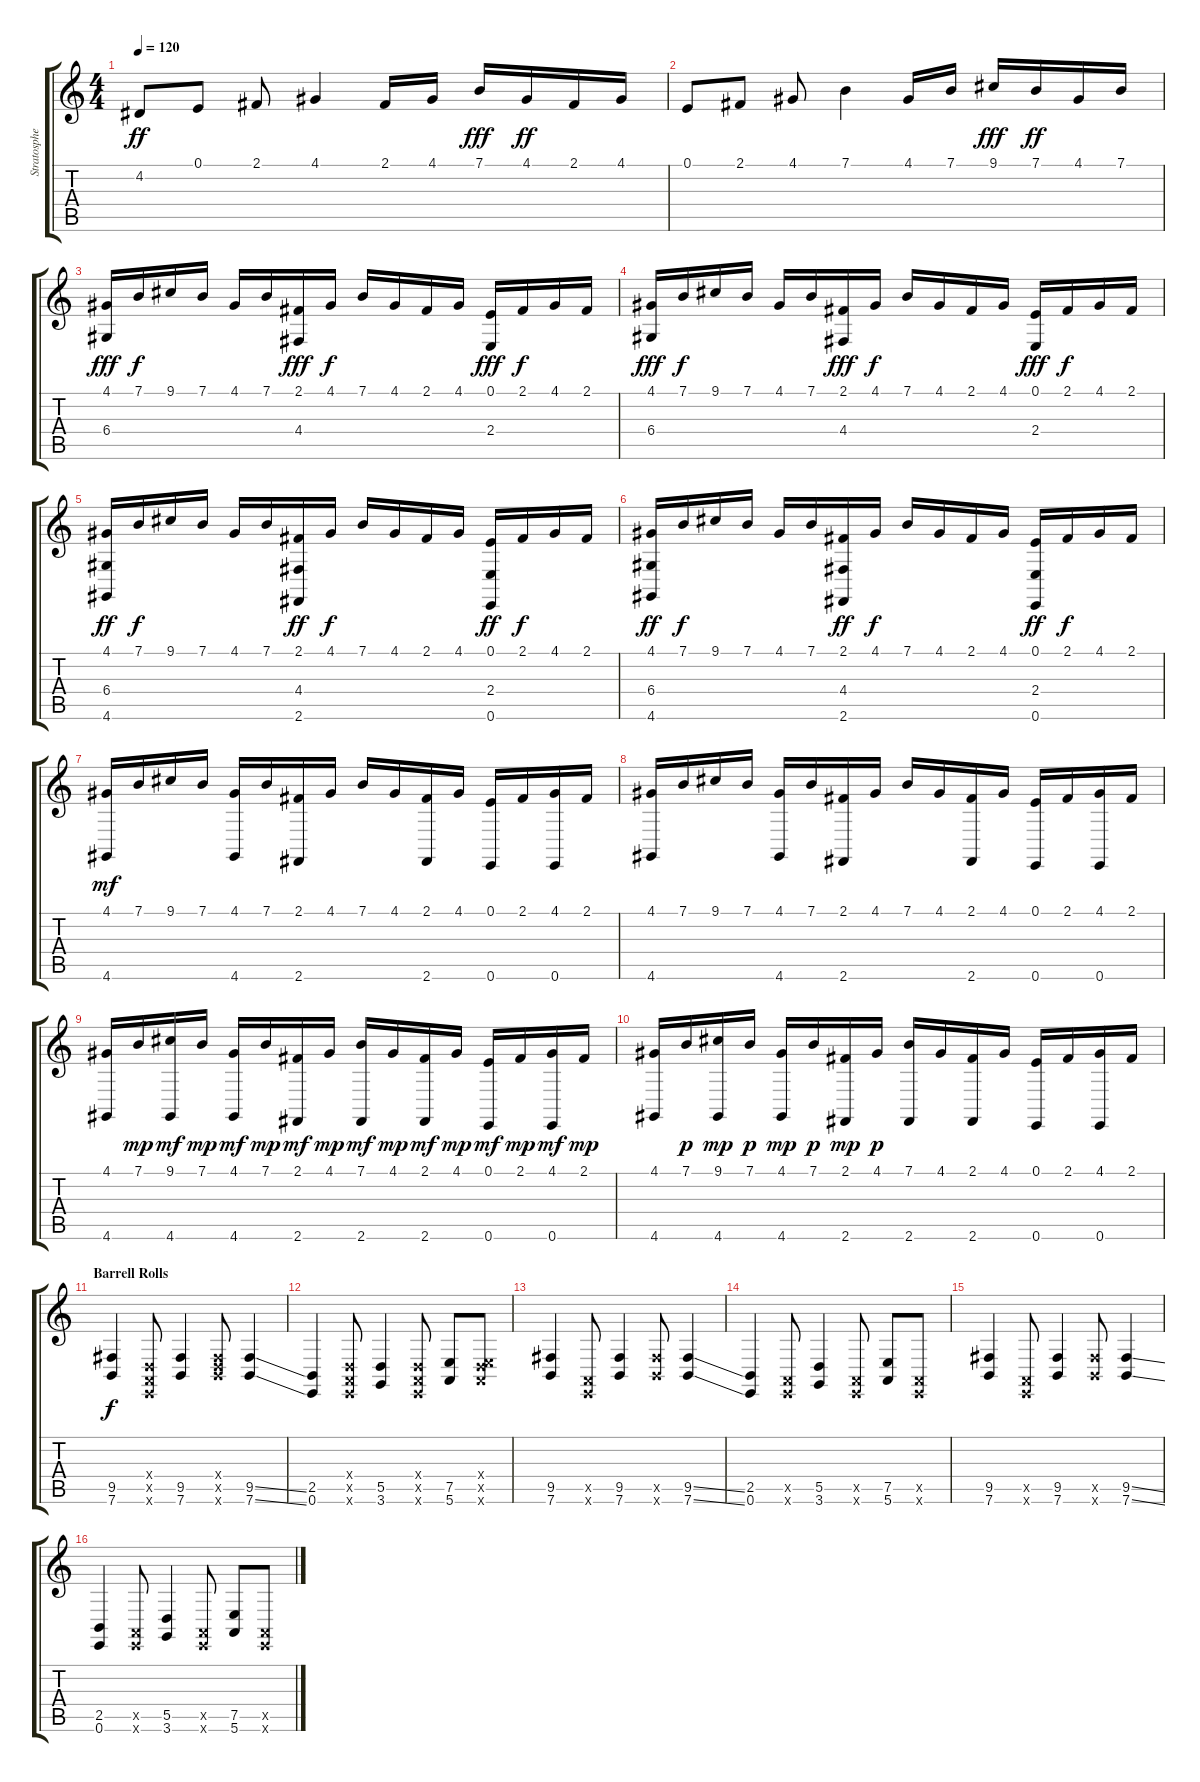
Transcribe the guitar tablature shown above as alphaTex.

\track ("Stratosphere" "Stratosphe") {instrument honkytonkpiano}
\staff {score tabs}
\tuning (E4 B3 G3 D3 A2 E2) {hide}
\ts (4 4)
\tempo 120
\clef g2
\ks c
4.2.8{dy ff} 0.1.8 2.1.8 4.1.4 2.1.16 4.1.16 7.1.16{dy fff} 4.1.16{dy ff} 2.1.16 4.1.16 |
0.1.8 2.1.8 4.1.8 7.1.4 4.1.16 7.1.16 9.1.16{dy fff} 7.1.16{dy ff} 4.1.16 7.1.16 |
(4.1 6.4).16{dy fff} 7.1.16{dy f} 9.1.16 7.1.16 4.1.16 7.1.16 (2.1 4.4).16{dy fff} 4.1.16{dy f} 7.1.16 4.1.16 2.1.16 4.1.16 (0.1 2.4).16{dy fff} 2.1.16{dy f} 4.1.16 2.1.16 |
(4.1 6.4).16{dy fff} 7.1.16{dy f} 9.1.16 7.1.16 4.1.16 7.1.16 (2.1 4.4).16{dy fff} 4.1.16{dy f} 7.1.16 4.1.16 2.1.16 4.1.16 (0.1 2.4).16{dy fff} 2.1.16{dy f} 4.1.16 2.1.16 |
(4.1 6.4 4.6).16{dy ff} 7.1.16{dy f} 9.1.16 7.1.16 4.1.16 7.1.16 (2.1 4.4 2.6).16{dy ff} 4.1.16{dy f} 7.1.16 4.1.16 2.1.16 4.1.16 (0.1 2.4 0.6).16{dy ff} 2.1.16{dy f} 4.1.16 2.1.16 |
(4.1 6.4 4.6).16{dy ff} 7.1.16{dy f} 9.1.16 7.1.16 4.1.16 7.1.16 (2.1 4.4 2.6).16{dy ff} 4.1.16{dy f} 7.1.16 4.1.16 2.1.16 4.1.16 (0.1 2.4 0.6).16{dy ff} 2.1.16{dy f} 4.1.16 2.1.16 |
(4.1 4.6).16{dy mf} 7.1.16 9.1.16 7.1.16 (4.1 4.6).16 7.1.16 (2.1 2.6).16 4.1.16 7.1.16 4.1.16 (2.1 2.6).16 4.1.16 (0.1 0.6).16 2.1.16 (4.1 0.6).16 2.1.16 |
(4.1 4.6).16 7.1.16 9.1.16 7.1.16 (4.1 4.6).16 7.1.16 (2.1 2.6).16 4.1.16 7.1.16 4.1.16 (2.1 2.6).16 4.1.16 (0.1 0.6).16 2.1.16 (4.1 0.6).16 2.1.16 |
(4.1 4.6).16 7.1.16{dy mp} (9.1 4.6).16{dy mf} 7.1.16{dy mp} (4.1 4.6).16{dy mf} 7.1.16{dy mp} (2.1 2.6).16{dy mf} 4.1.16{dy mp} (7.1 2.6).16{dy mf} 4.1.16{dy mp} (2.1 2.6).16{dy mf} 4.1.16{dy mp} (0.1 0.6).16{dy mf} 2.1.16{dy mp} (4.1 0.6).16{dy mf} 2.1.16{dy mp} |
(4.1 4.6).16 7.1.16{dy p} (9.1 4.6).16{dy mp} 7.1.16{dy p} (4.1 4.6).16{dy mp} 7.1.16{dy p} (2.1 2.6).16{dy mp} 4.1.16{dy p} (7.1 2.6).16 4.1.16 (2.1 2.6).16 4.1.16 (0.1 0.6).16 2.1.16 (4.1 0.6).16 2.1.16 |
\section ("" "Barrell Rolls")
(9.5 7.6).4{dy f volume 16 instrument distortionguitar} (0.4{x} 0.5{x} 0.6{x}).8 (9.5 7.6).4 (0.4{x} 9.5{x} 7.6{x}).8 (9.5{ss} 7.6{ss}).4 |
(2.5 0.6).4 (0.4{x} 0.5{x} 0.6{x}).8 (5.5 3.6).4 (0.4{x} 0.5{x} 0.6{x}).8 (7.5 5.6).8 (0.4{x} 7.5{x} 5.6{x}).8 |
(9.5 7.6).4 (0.5{x} 0.6{x}).8 (9.5 7.6).4 (9.5{x} 7.6{x}).8 (9.5{ss} 7.6{ss}).4 |
(2.5 0.6).4 (0.5{x} 0.6{x}).8 (5.5 3.6).4 (0.5{x} 0.6{x}).8 (7.5 5.6).8 (0.5{x} 0.6{x}).8 |
(9.5 7.6).4 (0.5{x} 0.6{x}).8 (9.5 7.6).4 (9.5{x} 7.6{x}).8 (9.5{ss} 7.6{ss}).4 |
(2.5 0.6).4 (0.5{x} 0.6{x}).8 (5.5 3.6).4 (0.5{x} 0.6{x}).8 (7.5 5.6).8 (0.5{x} 0.6{x}).8
